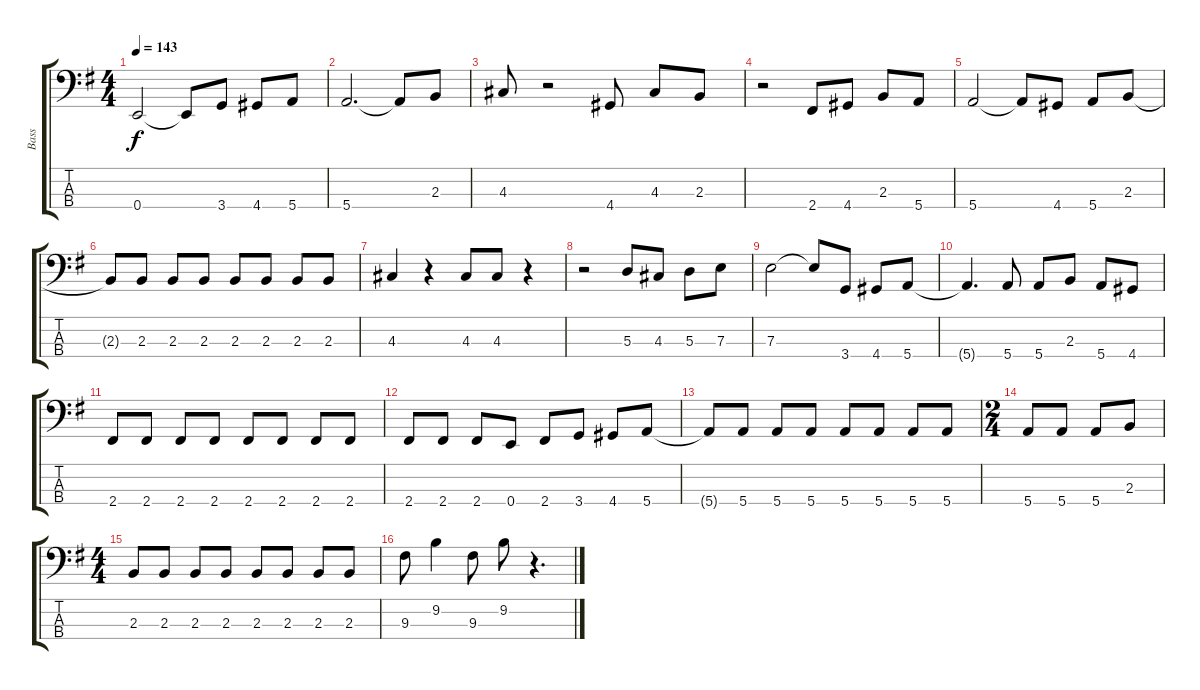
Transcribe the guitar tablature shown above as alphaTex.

\track ("Bass" "Bass") {instrument electricbassfinger}
\staff {score tabs}
\tuning (G2 D2 A1 E1) {hide}
\ts (4 4)
\tempo 143
\clef f4
\ks g
0.4.2{dy f} 0.4{t}.8 3.4.8 4.4.8 5.4.8 |
5.4.2{d} 5.4{t}.8 2.3.8 |
4.3.8 r.2 4.4.8 4.3.8 2.3.8 |
r.2 2.4.8 4.4.8 2.3.8 5.4.8 |
5.4.2 5.4{t}.8 4.4.8 5.4.8 2.3.8 |
2.3{t}.8 2.3.8 2.3.8 2.3.8 2.3.8 2.3.8 2.3.8 2.3.8 |
4.3.4 r.4 4.3.8 4.3.8 r.4 |
r.2 5.3.8 4.3.8 5.3.8 7.3.8 |
7.3.2 7.3{t}.8 3.4.8 4.4.8 5.4.8 |
5.4{t}.4{d} 5.4.8 5.4.8 2.3.8 5.4.8 4.4.8 |
2.4.8 2.4.8 2.4.8 2.4.8 2.4.8 2.4.8 2.4.8 2.4.8 |
2.4.8 2.4.8 2.4.8 0.4.8 2.4.8 3.4.8 4.4.8 5.4.8 |
5.4{t}.8 5.4.8 5.4.8 5.4.8 5.4.8 5.4.8 5.4.8 5.4.8 |
\ts (2 4)
5.4.8 5.4.8 5.4.8 2.3.8 |
\ts (4 4)
2.3.8 2.3.8 2.3.8 2.3.8 2.3.8 2.3.8 2.3.8 2.3.8 |
9.3.8 9.2.4 9.3.8 9.2.8 r.4{d}
